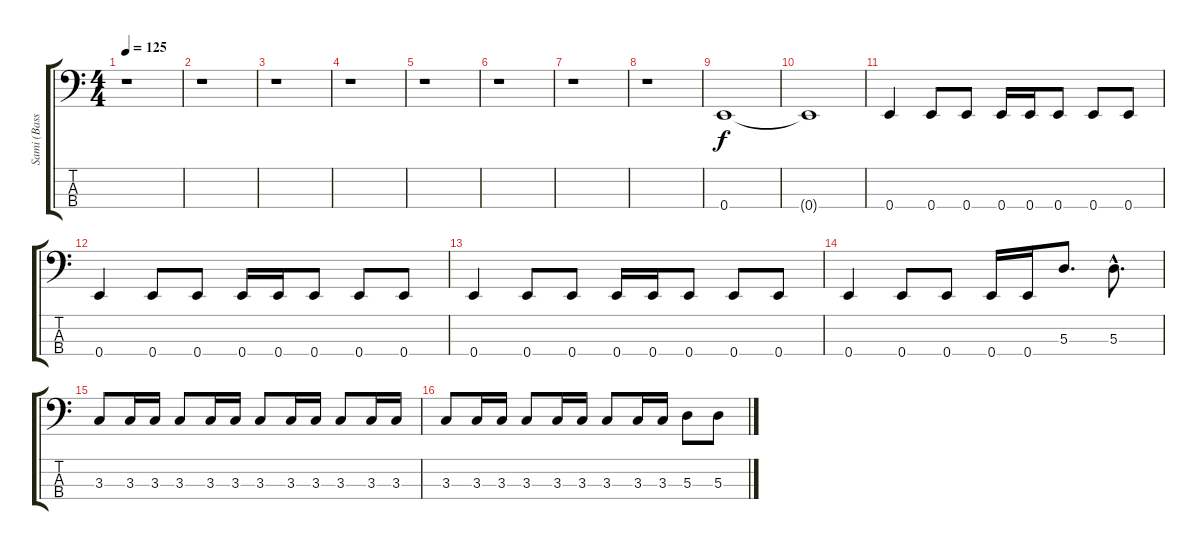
\track ("Sami (Bass)" "Sami (Bass") {instrument electricbasspick}
\staff {score tabs}
\tuning (G2 D2 A1 E1) {hide}
\ts (4 4)
\tempo 125
\clef f4
\ks c
r.1{dy f} |
r.1 |
r.1 |
r.1 |
r.1 |
r.1 |
r.1 |
r.1 |
0.4.1 |
0.4{t}.1 |
0.4.4 0.4.8 0.4.8 0.4.16 0.4.16 0.4.8 0.4.8 0.4.8 |
0.4.4 0.4.8 0.4.8 0.4.16 0.4.16 0.4.8 0.4.8 0.4.8 |
0.4.4 0.4.8 0.4.8 0.4.16 0.4.16 0.4.8 0.4.8 0.4.8 |
0.4.4 0.4.8 0.4.8 0.4.16 0.4.16 5.3.8{d} 5.3{hac}.8{d} |
3.3.8 3.3.16 3.3.16 3.3.8 3.3.16 3.3.16 3.3.8 3.3.16 3.3.16 3.3.8 3.3.16 3.3.16 |
3.3.8 3.3.16 3.3.16 3.3.8 3.3.16 3.3.16 3.3.8 3.3.16 3.3.16 5.3.8 5.3.8
